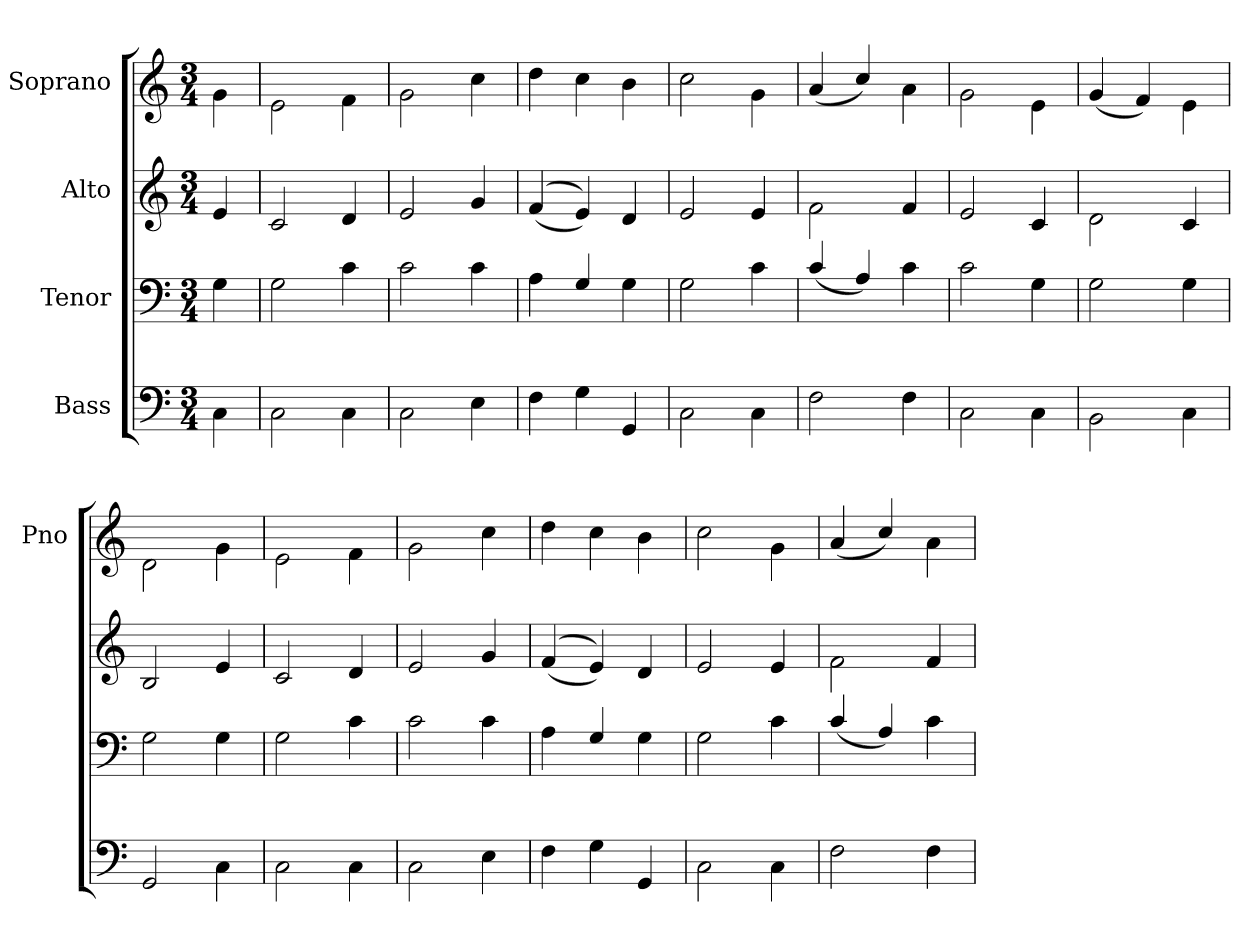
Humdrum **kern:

**kern	**kern	**kern	**kern
*part4	*part3	*part2	*part1
*staff4	*staff3	*staff2	*staff1
*I"Bass	*I"Tenor	*I"Alto	*I"Soprano
*	*	*	*I'Pno
*clefF4	*clefF4	*clefG2	*clefG2
*k[]	*k[]	*k[]	*k[]
*M3/4	*M3/4	*M3/4	*M3/4
=	=	=	=
4C\	4G\	4e/	4g\
=	=	=	=
2C\	2G\	2c/	2e\
4C\	4c\	4d/	4f\
=	=	=	=
2C\	2c\	2e/	2g\
4E\	4c\	4g/	4cc\
=	=	=	=
4F\	4A\	(>(<4f/	4dd\
4G\	((4G/	4e/))	4cc\
4GG/	4G\	4d/	4b\
=	=	=	=
2C\	2G\	2e/	2cc\
4C\	4c\	4e/	4g\
=	=	=	=
2F\	(>4c/	2f\	(>4a/
.	4A/)	.	4cc/)
4F\	4c\	4f/	4a\
=	=	=	=
2C\	2c\	2e/	2g\
4C\	4G\	4c/	4e\
=	=	=	=
2BB\	2G\	2d\	(>4g/
.	.	.	4f/)
4C\	4G\	4c/	4e\
=	=	=	=
2GG/	2G\	2B/	2d\
4C\	4G\	4e/	4g\
=	=	=	=
2C\	2G\	2c/	2e\
4C\	4c\	4d/	4f\
=	=	=	=
2C\	2c\	2e/	2g\
4E\	4c\	4g/	4cc\
=	=	=	=
4F\	4A\	(>(<4f/	4dd\
4G\	((4G/	4e/))	4cc\
4GG/	4G\	4d/	4b\
=	=	=	=
2C\	2G\	2e/	2cc\
4C\	4c\	4e/	4g\
=	=	=	=
2F\	(>4c/	2f\	(>4a/
.	4A/)	.	4cc/)
4F\	4c\	4f/	4a\
=	=	=	=
*-	*-	*-	*-
